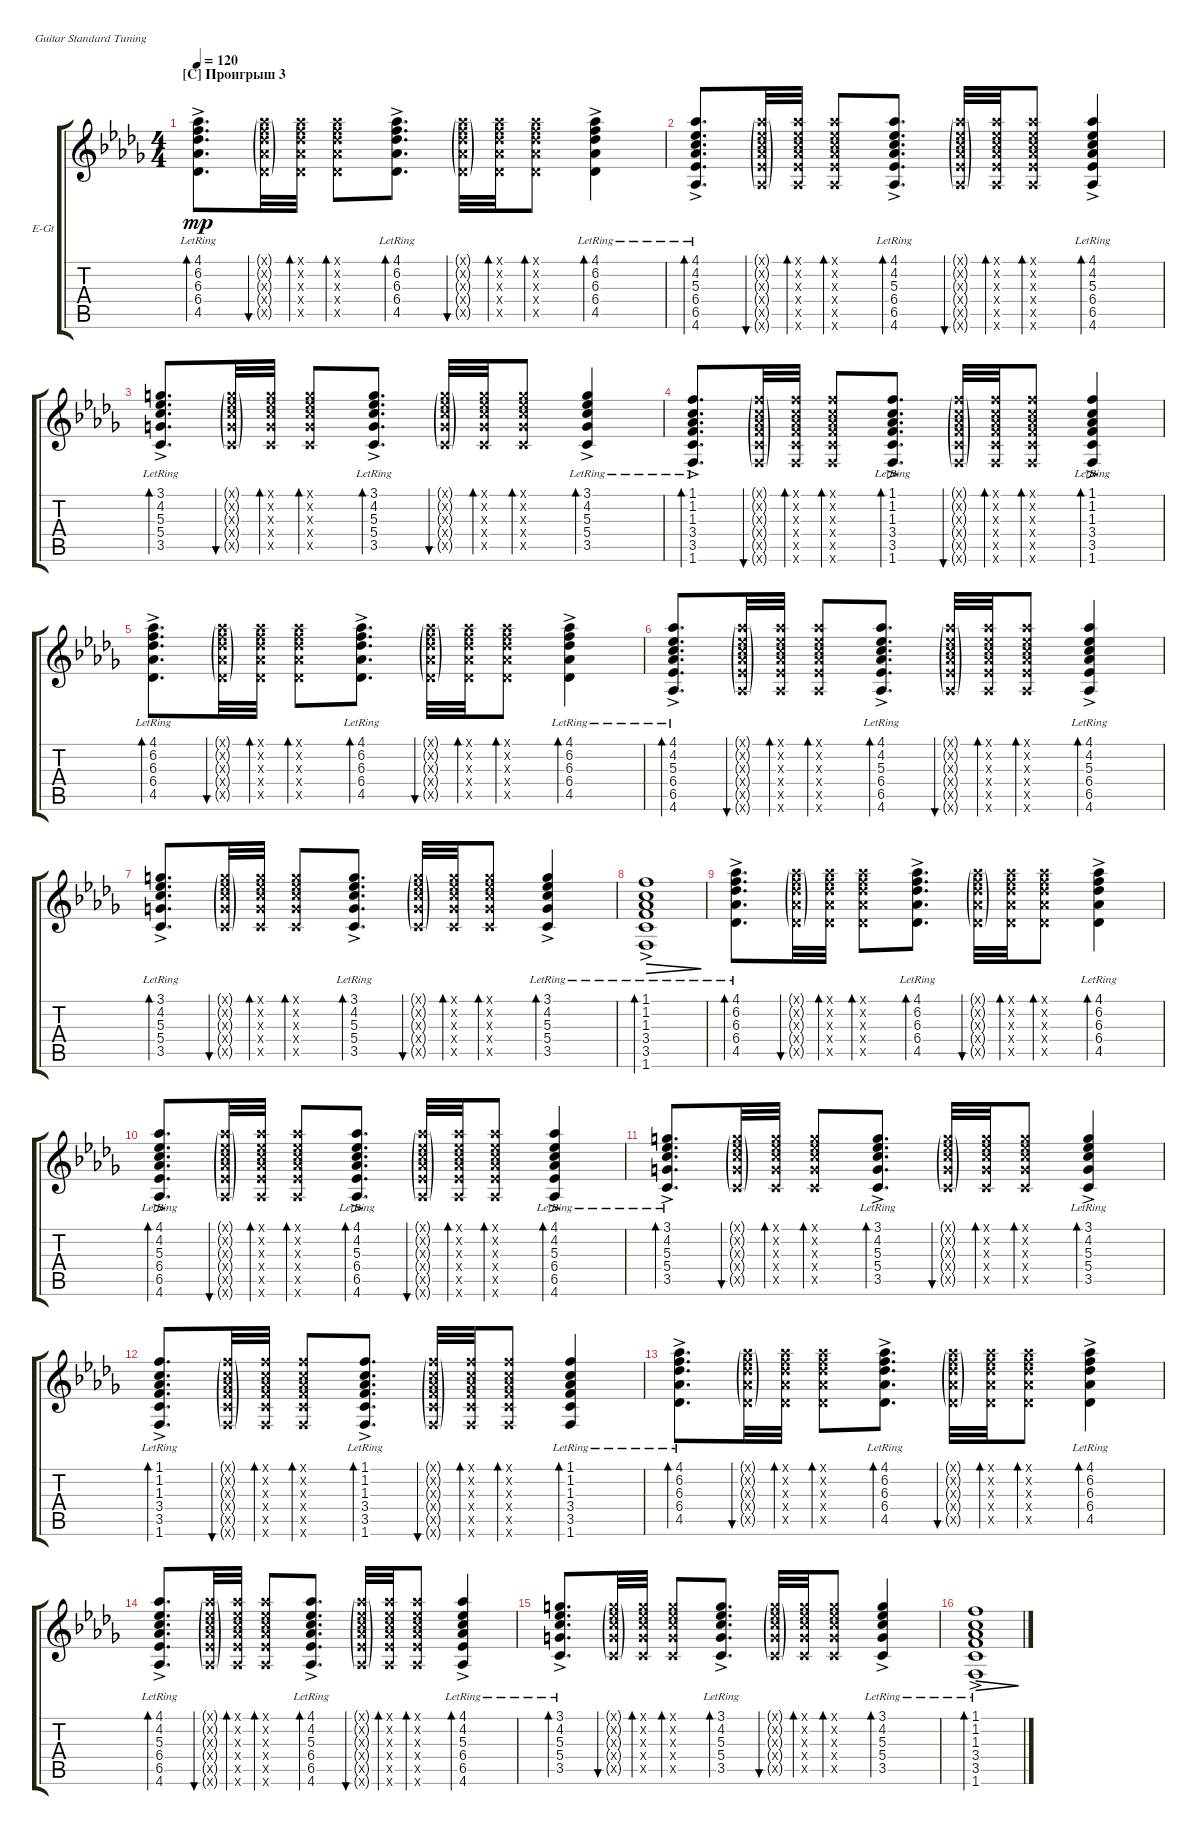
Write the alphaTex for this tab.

\defaultSystemsLayout 4
\bracketExtendMode groupsimilarinstruments
\firstSystemTrackNameOrientation horizontal
\otherSystemsTrackNameOrientation horizontal
\track ("Гитара 1" "E-Gt") {instrument electricguitarclean}
\staff {score tabs}
\tuning (E4 B3 G3 D3 A2 E2)
\ts (4 4)
\section ("C" "Проигрыш 3")
\tempo 120
\clef g2
\ks db
(4.1{ac lr} 6.4{ac lr} 6.3{ac lr} 4.5{ac lr} 6.2{ac lr}).8{d bd 30 dy mp} (4.1{g x} 6.4{g x} 6.3{g x} 4.5{g x} 6.2{g x}).32{bu 30} (4.1{x} 6.4{x} 6.3{x} 4.5{x} 6.2{x}).32{bd 30} (4.1{x} 6.4{x} 6.3{x} 4.5{x} 6.2{x}).8{bd 30} (4.1{ac lr} 6.4{ac lr} 6.3{ac lr} 4.5{ac lr} 6.2{ac lr}).8{d bd 30} (4.1{g x} 6.4{g x} 6.3{g x} 4.5{g x} 6.2{g x}).32{bu 30} (4.1{x} 6.4{x} 6.3{x} 4.5{x} 6.2{x}).32{bd 30} (4.1{x} 6.4{x} 6.3{x} 4.5{x} 6.2{x}).8{bd 30} (4.1{ac lr} 6.4{ac lr} 6.3{ac lr} 4.5{ac lr} 6.2{ac lr}).4{bd 30} |
(6.5{ac lr} 6.4{ac lr} 5.3{ac lr} 4.2{ac lr} 4.1{ac lr} 4.6{ac lr}).8{d bd 30} (6.5{g x} 6.4{g x} 5.3{g x} 4.2{g x} 4.1{g x} 4.6{g x}).32{bu 30} (6.5{x} 6.4{x} 5.3{x} 4.2{x} 4.1{x} 4.6{x}).32{bd 60} (6.5{x} 6.4{x} 5.3{x} 4.2{x} 4.1{x} 4.6{x}).8{bd 234} (6.5{ac lr} 6.4{ac lr} 5.3{ac lr} 4.2{ac lr} 4.1{ac lr} 4.6{ac lr}).8{d bd 30} (6.5{g x} 6.4{g x} 5.3{g x} 4.2{g x} 4.1{g x} 4.6{g x}).32{bu 30} (6.5{x} 6.4{x} 5.3{x} 4.2{x} 4.1{x} 4.6{x}).32{bd 60} (6.5{x} 6.4{x} 5.3{x} 4.2{x} 4.1{x} 4.6{x}).8{bd 234} (6.5{ac lr} 6.4{ac lr} 5.3{ac lr} 4.2{ac lr} 4.1{ac lr} 4.6{ac lr}).4{bd 30} |
(3.1{ac lr} 4.2{ac lr} 5.4{ac lr} 5.3{ac lr} 3.5{ac lr}).8{d bd 30} (3.1{g x} 4.2{g x} 5.4{g x} 5.3{g x} 3.5{g x}).32{bu 60} (3.1{x} 4.2{x} 5.4{x} 5.3{x} 3.5{x}).32{bd 231} (3.1{x} 4.2{x} 5.4{x} 5.3{x} 3.5{x}).8{bd 231} (3.1{ac lr} 4.2{ac lr} 5.4{ac lr} 5.3{ac lr} 3.5{ac lr}).8{d bd 30} (3.1{g x} 4.2{g x} 5.4{g x} 5.3{g x} 3.5{g x}).32{bu 60} (3.1{x} 4.2{x} 5.4{x} 5.3{x} 3.5{x}).32{bd 231} (3.1{x} 4.2{x} 5.4{x} 5.3{x} 3.5{x}).8{bd 231} (3.1{ac lr} 4.2{ac lr} 5.4{ac lr} 5.3{ac lr} 3.5{ac lr}).4{bd 30} |
(1.1{ac lr} 1.2{ac lr} 1.3{ac lr} 3.4{ac lr} 3.5{ac lr} 1.6{ac lr}).8{d bd 30} (1.1{g x} 1.2{g x} 1.3{g x} 3.4{g x} 3.5{g x} 1.6{g x}).32{bu 30} (1.1{x} 1.2{x} 1.3{x} 3.4{x} 3.5{x} 1.6{x}).32{bd 30} (1.1{x} 1.2{x} 1.3{x} 3.4{x} 3.5{x} 1.6{x}).8{bd 30} (1.1{ac lr} 1.2{ac lr} 1.3{ac lr} 3.4{ac lr} 3.5{ac lr} 1.6{ac lr}).8{d bd 30} (1.1{g x} 1.2{g x} 1.3{g x} 3.4{g x} 3.5{g x} 1.6{g x}).32{bu 30} (1.1{x} 1.2{x} 1.3{x} 3.4{x} 3.5{x} 1.6{x}).32{bd 30} (1.1{x} 1.2{x} 1.3{x} 3.4{x} 3.5{x} 1.6{x}).8{bd 30} (1.1{ac lr} 1.2{ac lr} 1.3{ac lr} 3.4{ac lr} 3.5{ac lr} 1.6{ac lr}).4{bd 30} |
(4.1{ac lr} 6.4{ac lr} 6.3{ac lr} 4.5{ac lr} 6.2{ac lr}).8{d bd 30} (4.1{g x} 6.4{g x} 6.3{g x} 4.5{g x} 6.2{g x}).32{bu 30} (4.1{x} 6.4{x} 6.3{x} 4.5{x} 6.2{x}).32{bd 30} (4.1{x} 6.4{x} 6.3{x} 4.5{x} 6.2{x}).8{bd 30} (4.1{ac lr} 6.4{ac lr} 6.3{ac lr} 4.5{ac lr} 6.2{ac lr}).8{d bd 30} (4.1{g x} 6.4{g x} 6.3{g x} 4.5{g x} 6.2{g x}).32{bu 30} (4.1{x} 6.4{x} 6.3{x} 4.5{x} 6.2{x}).32{bd 30} (4.1{x} 6.4{x} 6.3{x} 4.5{x} 6.2{x}).8{bd 30} (4.1{ac lr} 6.4{ac lr} 6.3{ac lr} 4.5{ac lr} 6.2{ac lr}).4{bd 30} |
(6.5{ac lr} 6.4{ac lr} 5.3{ac lr} 4.2{ac lr} 4.1{ac lr} 4.6{ac lr}).8{d bd 30} (6.5{g x} 6.4{g x} 5.3{g x} 4.2{g x} 4.1{g x} 4.6{g x}).32{bu 30} (6.5{x} 6.4{x} 5.3{x} 4.2{x} 4.1{x} 4.6{x}).32{bd 60} (6.5{x} 6.4{x} 5.3{x} 4.2{x} 4.1{x} 4.6{x}).8{bd 234} (6.5{ac lr} 6.4{ac lr} 5.3{ac lr} 4.2{ac lr} 4.1{ac lr} 4.6{ac lr}).8{d bd 30} (6.5{g x} 6.4{g x} 5.3{g x} 4.2{g x} 4.1{g x} 4.6{g x}).32{bu 30} (6.5{x} 6.4{x} 5.3{x} 4.2{x} 4.1{x} 4.6{x}).32{bd 60} (6.5{x} 6.4{x} 5.3{x} 4.2{x} 4.1{x} 4.6{x}).8{bd 234} (6.5{ac lr} 6.4{ac lr} 5.3{ac lr} 4.2{ac lr} 4.1{ac lr} 4.6{ac lr}).4{bd 30} |
(3.1{ac lr} 4.2{ac lr} 5.4{ac lr} 5.3{ac lr} 3.5{ac lr}).8{d bd 30} (3.1{g x} 4.2{g x} 5.4{g x} 5.3{g x} 3.5{g x}).32{bu 60} (3.1{x} 4.2{x} 5.4{x} 5.3{x} 3.5{x}).32{bd 231} (3.1{x} 4.2{x} 5.4{x} 5.3{x} 3.5{x}).8{bd 231} (3.1{ac lr} 4.2{ac lr} 5.4{ac lr} 5.3{ac lr} 3.5{ac lr}).8{d bd 30} (3.1{g x} 4.2{g x} 5.4{g x} 5.3{g x} 3.5{g x}).32{bu 60} (3.1{x} 4.2{x} 5.4{x} 5.3{x} 3.5{x}).32{bd 231} (3.1{x} 4.2{x} 5.4{x} 5.3{x} 3.5{x}).8{bd 231} (3.1{ac lr} 4.2{ac lr} 5.4{ac lr} 5.3{ac lr} 3.5{ac lr}).4{bd 30} |
(1.1{ac lr} 1.2{ac lr} 1.3{ac lr} 3.4{ac lr} 3.5{ac lr} 1.6{ac lr}).1{bd 30 dec} |
(4.1{ac lr} 6.4{ac lr} 6.3{ac lr} 4.5{ac lr} 6.2{ac lr}).8{d bd 30} (4.1{g x} 6.4{g x} 6.3{g x} 4.5{g x} 6.2{g x}).32{bu 30} (4.1{x} 6.4{x} 6.3{x} 4.5{x} 6.2{x}).32{bd 30} (4.1{x} 6.4{x} 6.3{x} 4.5{x} 6.2{x}).8{bd 30} (4.1{ac lr} 6.4{ac lr} 6.3{ac lr} 4.5{ac lr} 6.2{ac lr}).8{d bd 30} (4.1{g x} 6.4{g x} 6.3{g x} 4.5{g x} 6.2{g x}).32{bu 30} (4.1{x} 6.4{x} 6.3{x} 4.5{x} 6.2{x}).32{bd 30} (4.1{x} 6.4{x} 6.3{x} 4.5{x} 6.2{x}).8{bd 30} (4.1{ac lr} 6.4{ac lr} 6.3{ac lr} 4.5{ac lr} 6.2{ac lr}).4{bd 30} |
(6.5{ac lr} 6.4{ac lr} 5.3{ac lr} 4.2{ac lr} 4.1{ac lr} 4.6{ac lr}).8{d bd 30} (6.5{g x} 6.4{g x} 5.3{g x} 4.2{g x} 4.1{g x} 4.6{g x}).32{bu 30} (6.5{x} 6.4{x} 5.3{x} 4.2{x} 4.1{x} 4.6{x}).32{bd 60} (6.5{x} 6.4{x} 5.3{x} 4.2{x} 4.1{x} 4.6{x}).8{bd 234} (6.5{ac lr} 6.4{ac lr} 5.3{ac lr} 4.2{ac lr} 4.1{ac lr} 4.6{ac lr}).8{d bd 30} (6.5{g x} 6.4{g x} 5.3{g x} 4.2{g x} 4.1{g x} 4.6{g x}).32{bu 30} (6.5{x} 6.4{x} 5.3{x} 4.2{x} 4.1{x} 4.6{x}).32{bd 60} (6.5{x} 6.4{x} 5.3{x} 4.2{x} 4.1{x} 4.6{x}).8{bd 234} (6.5{ac lr} 6.4{ac lr} 5.3{ac lr} 4.2{ac lr} 4.1{ac lr} 4.6{ac lr}).4{bd 30} |
(3.1{ac lr} 4.2{ac lr} 5.4{ac lr} 5.3{ac lr} 3.5{ac lr}).8{d bd 30} (3.1{g x} 4.2{g x} 5.4{g x} 5.3{g x} 3.5{g x}).32{bu 60} (3.1{x} 4.2{x} 5.4{x} 5.3{x} 3.5{x}).32{bd 231} (3.1{x} 4.2{x} 5.4{x} 5.3{x} 3.5{x}).8{bd 231} (3.1{ac lr} 4.2{ac lr} 5.4{ac lr} 5.3{ac lr} 3.5{ac lr}).8{d bd 30} (3.1{g x} 4.2{g x} 5.4{g x} 5.3{g x} 3.5{g x}).32{bu 60} (3.1{x} 4.2{x} 5.4{x} 5.3{x} 3.5{x}).32{bd 231} (3.1{x} 4.2{x} 5.4{x} 5.3{x} 3.5{x}).8{bd 231} (3.1{ac lr} 4.2{ac lr} 5.4{ac lr} 5.3{ac lr} 3.5{ac lr}).4{bd 30} |
(1.1{ac lr} 1.2{ac lr} 1.3{ac lr} 3.4{ac lr} 3.5{ac lr} 1.6{ac lr}).8{d bd 30} (1.1{g x} 1.2{g x} 1.3{g x} 3.4{g x} 3.5{g x} 1.6{g x}).32{bu 30} (1.1{x} 1.2{x} 1.3{x} 3.4{x} 3.5{x} 1.6{x}).32{bd 30} (1.1{x} 1.2{x} 1.3{x} 3.4{x} 3.5{x} 1.6{x}).8{bd 30} (1.1{ac lr} 1.2{ac lr} 1.3{ac lr} 3.4{ac lr} 3.5{ac lr} 1.6{ac lr}).8{d bd 30} (1.1{g x} 1.2{g x} 1.3{g x} 3.4{g x} 3.5{g x} 1.6{g x}).32{bu 30} (1.1{x} 1.2{x} 1.3{x} 3.4{x} 3.5{x} 1.6{x}).32{bd 30} (1.1{x} 1.2{x} 1.3{x} 3.4{x} 3.5{x} 1.6{x}).8{bd 30} (1.1{lr} 1.2{lr} 1.3{lr} 3.4{lr} 3.5{lr} 1.6{lr}).4{bd 30} |
(4.1{ac lr} 6.4{ac lr} 6.3{ac lr} 4.5{ac lr} 6.2{ac lr}).8{d bd 30} (4.1{g x} 6.4{g x} 6.3{g x} 4.5{g x} 6.2{g x}).32{bu 30} (4.1{x} 6.4{x} 6.3{x} 4.5{x} 6.2{x}).32{bd 30} (4.1{x} 6.4{x} 6.3{x} 4.5{x} 6.2{x}).8{bd 30} (4.1{ac lr} 6.4{ac lr} 6.3{ac lr} 4.5{ac lr} 6.2{ac lr}).8{d bd 30} (4.1{g x} 6.4{g x} 6.3{g x} 4.5{g x} 6.2{g x}).32{bu 30} (4.1{x} 6.4{x} 6.3{x} 4.5{x} 6.2{x}).32{bd 30} (4.1{x} 6.4{x} 6.3{x} 4.5{x} 6.2{x}).8{bd 30} (4.1{ac lr} 6.4{ac lr} 6.3{ac lr} 4.5{ac lr} 6.2{ac lr}).4{bd 30} |
(6.5{ac lr} 6.4{ac lr} 5.3{ac lr} 4.2{ac lr} 4.1{ac lr} 4.6{ac lr}).8{d bd 30} (6.5{g x} 6.4{g x} 5.3{g x} 4.2{g x} 4.1{g x} 4.6{g x}).32{bu 30} (6.5{x} 6.4{x} 5.3{x} 4.2{x} 4.1{x} 4.6{x}).32{bd 60} (6.5{x} 6.4{x} 5.3{x} 4.2{x} 4.1{x} 4.6{x}).8{bd 234} (6.5{ac lr} 6.4{ac lr} 5.3{ac lr} 4.2{ac lr} 4.1{ac lr} 4.6{ac lr}).8{d bd 30} (6.5{g x} 6.4{g x} 5.3{g x} 4.2{g x} 4.1{g x} 4.6{g x}).32{bu 30} (6.5{x} 6.4{x} 5.3{x} 4.2{x} 4.1{x} 4.6{x}).32{bd 60} (6.5{x} 6.4{x} 5.3{x} 4.2{x} 4.1{x} 4.6{x}).8{bd 234} (6.5{ac lr} 6.4{ac lr} 5.3{ac lr} 4.2{ac lr} 4.1{ac lr} 4.6{ac lr}).4{bd 30} |
(3.1{ac lr} 4.2{ac lr} 5.4{ac lr} 5.3{ac lr} 3.5{ac lr}).8{d bd 30} (3.1{g x} 4.2{g x} 5.4{g x} 5.3{g x} 3.5{g x}).32{bu 60} (3.1{x} 4.2{x} 5.4{x} 5.3{x} 3.5{x}).32{bd 231} (3.1{x} 4.2{x} 5.4{x} 5.3{x} 3.5{x}).8{bd 231} (3.1{ac lr} 4.2{ac lr} 5.4{ac lr} 5.3{ac lr} 3.5{ac lr}).8{d bd 30} (3.1{g x} 4.2{g x} 5.4{g x} 5.3{g x} 3.5{g x}).32{bu 60} (3.1{x} 4.2{x} 5.4{x} 5.3{x} 3.5{x}).32{bd 231} (3.1{x} 4.2{x} 5.4{x} 5.3{x} 3.5{x}).8{bd 231} (3.1{ac lr} 4.2{ac lr} 5.4{ac lr} 5.3{ac lr} 3.5{ac lr}).4{bd 30} |
(1.1{ac lr} 1.2{ac lr} 1.3{ac lr} 3.4{ac lr} 3.5{ac lr} 1.6{ac lr}).1{bd 30 dec}
